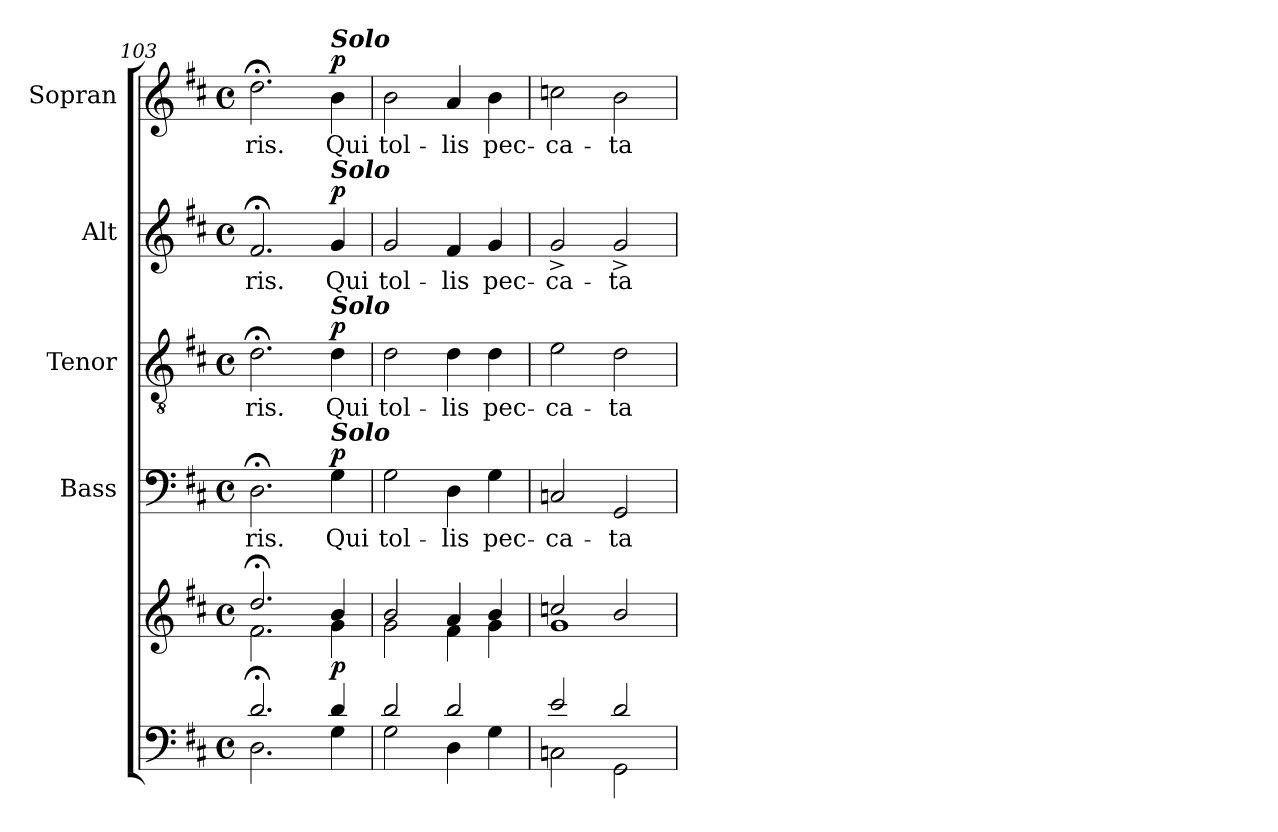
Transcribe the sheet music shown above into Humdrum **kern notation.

**kern	**kern	**dynam	**kern	**text	**dynam	**kern	**text	**dynam	**kern	**text	**dynam	**kern	**text	**dynam
*part5	*part5	*part5	*part4	*part4	*part4	*part3	*part3	*part3	*part2	*part2	*part2	*part1	*part1	*part1
*staff6	*staff5	*staff5/6	*staff4	*staff4	*staff4	*staff3	*staff3	*staff3	*staff2	*staff2	*staff2	*staff1	*staff1	*staff1
*	*	*	*I"Bass	*	*	*I"Tenor	*	*	*I"Alt	*	*	*I"Sopran	*	*
*	*	*	*I'B.	*	*	*I'T.	*	*	*I'A.	*	*	*I'S.	*	*
*clefF4	*clefG2	*	*clefF4	*	*	*clefGv2	*	*	*clefG2	*	*	*clefG2	*	*
*k[f#c#]	*k[f#c#]	*	*k[f#c#]	*	*	*k[f#c#]	*	*	*k[f#c#]	*	*	*k[f#c#]	*	*
*D:	*D:	*	*D:	*	*	*D:	*	*	*D:	*	*	*D:	*	*
*M4/4	*M4/4	*	*M4/4	*	*	*M4/4	*	*	*M4/4	*	*	*M4/4	*	*
*met(c)	*met(c)	*	*met(c)	*	*	*met(c)	*	*	*met(c)	*	*	*met(c)	*	*
=103	=103	=103	=103	=103	=103	=103	=103	=103	=103	=103	=103	=103	=103	=103
*^	*^	*	*	*	*	*	*	*	*	*	*	*	*	*
!	!	!	!	!	!	!LO:LY:b	!	!	!LO:LY:b	!	!	!LO:LY:b	!	!	!LO:LY:b	!
2.d;/	2.D\	2.dd;</	2.f#\	.	2.D;<\	-ris.	.	2.d;<\	-ris.	.	2.f#;</	-ris.	.	2.dd;<\	-ris.	.
!	!	!	!	!	!	!	!	!	!	!	!	!	!	!LO:TX:a:Bi:t=Solo	!	!
!	!	!	!	!	!	!	!	!	!	!	!LO:TX:a:Bi:t=Solo	!	!	!	!	!
!	!	!	!	!	!	!	!	!LO:TX:a:Bi:t=Solo	!	!	!	!	!	!	!	!
!	!	!	!	!	!LO:TX:a:Bi:t=Solo	!	!	!	!	!	!	!	!	!	!	!
!	!	!	!	!LO:DY:b	!	!LO:LY:b	!LO:DY:a	!	!LO:LY:b	!LO:DY:a	!	!LO:LY:b	!LO:DY:a	!	!LO:LY:b	!LO:DY:a
4d/	4G\	4b/	4g\	p	4G\	Qui	p	4d\	Qui	p	4g/	Qui	p	4b\	Qui	p
=104	=104	=104	=104	=104	=104	=104	=104	=104	=104	=104	=104	=104	=104	=104	=104	=104
!	!	!	!	!	!	!LO:LY:b	!	!	!LO:LY:b	!	!	!LO:LY:b	!	!	!LO:LY:b	!
2d/	2G\	2b/	2g\	.	2G\	tol-	.	2d\	tol-	.	2g/	tol-	.	2b\	tol-	.
!	!	!	!	!	!	!LO:LY:b	!	!	!LO:LY:b	!	!	!LO:LY:b	!	!	!LO:LY:b	!
2d/	4D\	4a/	4f#\	.	4D\	-lis	.	4d\	-lis	.	4f#/	-lis	.	4a/	-lis	.
!	!	!	!	!	!	!LO:LY:b	!	!	!LO:LY:b	!	!	!LO:LY:b	!	!	!LO:LY:b	!
.	4G\	4b/	4g\	.	4G\	pec-	.	4d\	pec-	.	4g/	pec-	.	4b\	pec-	.
=105	=105	=105	=105	=105	=105	=105	=105	=105	=105	=105	=105	=105	=105	=105	=105	=105
!	!	!	!	!	!	!LO:LY:b	!	!	!LO:LY:b	!	!	!LO:LY:b	!	!	!LO:LY:b	!
2e/	2Cn\	2ccn/	1g	.	2Cn/	-ca-	.	2e\	-ca-	.	2g^>/	-ca-	.	2ccn\	-ca-	.
!	!	!	!	!	!	!LO:LY:b	!	!	!LO:LY:b	!	!	!LO:LY:b	!	!	!LO:LY:b	!
2d/	2GG\	2b/	.	.	2GG/	-ta	.	2d\	-ta	.	2g^>/	-ta	.	2b\	-ta	.
*v	*v	*	*	*	*	*	*	*	*	*	*	*	*	*	*	*
*	*v	*v	*	*	*	*	*	*	*	*	*	*	*	*	*
=	=	=	=	=	=	=	=	=	=	=	=	=	=	=
*-	*-	*-	*-	*-	*-	*-	*-	*-	*-	*-	*-	*-	*-	*-
